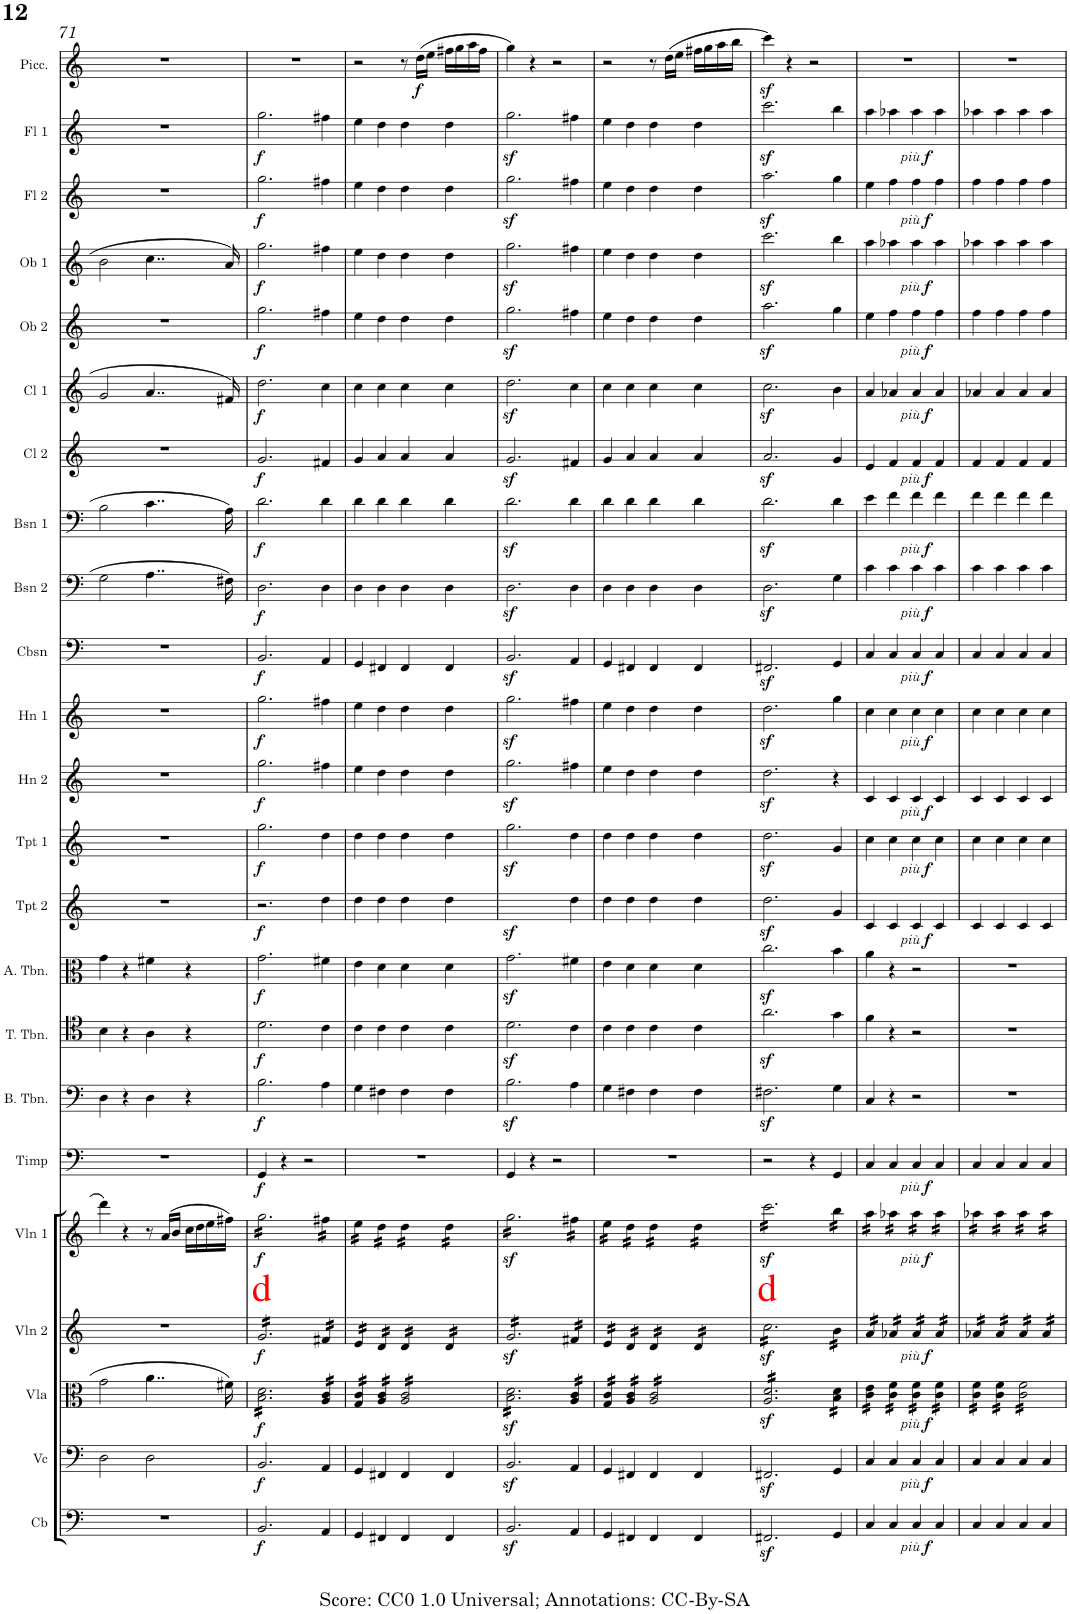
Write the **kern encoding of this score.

**kern	**dynam	**kern	**dynam	**kern	**dynam	**kern	**dynam	**kern	**text	**dynam	**kern	**dynam	**kern	**dynam	**kern	**dynam	**kern	**dynam	**kern	**dynam	**kern	**dynam	**kern	**dynam	**kern	**dynam	**kern	**dynam	**kern	**dynam	**kern	**dynam	**kern	**dynam	**kern	**dynam	**kern	**dynam	**kern	**dynam	**kern	**dynam	**kern	**dynam	**kern	**dynam
*part23	*part23	*part22	*part22	*part21	*part21	*part20	*part20	*part19	*part19	*part19	*part18	*part18	*part17	*part17	*part16	*part16	*part15	*part15	*part14	*part14	*part13	*part13	*part12	*part12	*part11	*part11	*part10	*part10	*part9	*part9	*part8	*part8	*part7	*part7	*part6	*part6	*part5	*part5	*part4	*part4	*part3	*part3	*part2	*part2	*part1	*part1
*staff23	*staff23	*staff22	*staff22	*staff21	*staff21	*staff20	*staff20	*staff19	*staff19	*staff19	*staff18	*staff18	*staff17	*staff17	*staff16	*staff16	*staff15	*staff15	*staff14	*staff14	*staff13	*staff13	*staff12	*staff12	*staff11	*staff11	*staff10	*staff10	*staff9	*staff9	*staff8	*staff8	*staff7	*staff7	*staff6	*staff6	*staff5	*staff5	*staff4	*staff4	*staff3	*staff3	*staff2	*staff2	*staff1	*staff1
*I"Contrabass	*	*I"Violoncello	*	*I"Viola	*	*I"Violin 2	*	*I"Violin 1	*	*	*I"Timpani	*	*I"Bass Trombone	*	*I"Tenor Trombone	*	*I"Alto Trombone	*	*I"C Trumpet 2	*	*I"C Trumpet 1	*	*I"C Horn 2	*	*I"C Horn 1	*	*I"Contrabassoon	*	*I"Bassoon 2	*	*I"Bassoon 1	*	*I"C Clarinet 2	*	*I"C Clarinet 1	*	*I"Oboe 2	*	*I"Oboe 1	*	*I"Flute 2	*	*I"Flute 1	*	*I"Piccolo	*
*I'Cb	*	*I'Vc	*	*I'Vla	*	*I'Vln 2	*	*I'Vln 1	*	*	*I'Timp	*	*I'B. Tbn.	*	*I'T. Tbn.	*	*I'A. Tbn.	*	*I'Tpt 2	*	*I'Tpt 1	*	*I'Hn 2	*	*I'Hn 1	*	*I'Cbsn	*	*I'Bsn 2	*	*I'Bsn 1	*	*I'Cl 2	*	*I'Cl 1	*	*I'Ob 2	*	*I'Ob 1	*	*I'Fl 2	*	*I'Fl 1	*	*I'Picc.	*
!!LO:PB:g=z
*clefF4	*	*clefF4	*	*clefC3	*	*clefG2	*	*clefG2	*	*	*clefF4	*	*clefF4	*	*clefC4	*	*clefC3	*	*clefG2	*	*clefG2	*	*clefG2	*	*clefG2	*	*clefF4	*	*clefF4	*	*clefF4	*	*clefG2	*	*clefG2	*	*clefG2	*	*clefG2	*	*clefG2	*	*clefG2	*	*clefG2	*
*Trd7c12	*	*	*	*	*	*	*	*	*	*	*	*	*	*	*	*	*	*	*	*	*	*	*Trd7c12	*	*Trd7c12	*	*Trd7c12	*	*	*	*	*	*Trd1c2	*	*Trd1c2	*	*	*	*	*	*	*	*	*	*Trd-7c-12	*
*k[]	*	*k[]	*	*k[]	*	*k[]	*	*k[]	*	*	*k[]	*	*k[]	*	*k[]	*	*k[]	*	*k[]	*	*k[]	*	*k[]	*	*k[]	*	*k[]	*	*k[]	*	*k[]	*	*k[]	*	*k[]	*	*k[]	*	*k[]	*	*k[]	*	*k[]	*	*k[]	*
*M4/4	*	*M4/4	*	*M4/4	*	*M4/4	*	*M4/4	*	*	*M4/4	*	*M4/4	*	*M4/4	*	*M4/4	*	*M4/4	*	*M4/4	*	*M4/4	*	*M4/4	*	*M4/4	*	*M4/4	*	*M4/4	*	*M4/4	*	*M4/4	*	*M4/4	*	*M4/4	*	*M4/4	*	*M4/4	*	*M4/4	*
*met(c)	*	*met(c)	*	*met(c)	*	*met(c)	*	*met(c)	*	*	*met(c)	*	*met(c)	*	*met(c)	*	*met(c)	*	*met(c)	*	*met(c)	*	*met(c)	*	*met(c)	*	*met(c)	*	*met(c)	*	*met(c)	*	*met(c)	*	*met(c)	*	*met(c)	*	*met(c)	*	*met(c)	*	*met(c)	*	*met(c)	*
=71	=71	=71	=71	=71	=71	=71	=71	=71	=71	=71	=71	=71	=71	=71	=71	=71	=71	=71	=71	=71	=71	=71	=71	=71	=71	=71	=71	=71	=71	=71	=71	=71	=71	=71	=71	=71	=71	=71	=71	=71	=71	=71	=71	=71	=71	=71
1r	.	2D\	.	2g\	.	1r	.	4ddd\	.	.	1r	.	4D\	.	4B\	.	4g\	.	1r	.	1r	.	1r	.	1r	.	1r	.	2G\	.	2B\	.	1r	.	2g/	.	1r	.	2b\	.	1r	.	1r	.	1r	.
.	.	.	.	.	.	.	.	4r	.	.	.	.	4r	.	4r	.	4r	.	.	.	.	.	.	.	.	.	.	.	.	.	.	.	.	.	.	.	.	.	.	.	.	.	.	.	.	.
.	.	2D\	.	4..a\	.	.	.	8r	.	.	.	.	4D\	.	4A\	.	4f#X\	.	.	.	.	.	.	.	.	.	.	.	4..A\	.	4..c\	.	.	.	4..a/	.	.	.	4..cc\	.	.	.	.	.	.	.
.	.	.	.	.	.	.	.	(16a/LL	.	.	.	.	.	.	.	.	.	.	.	.	.	.	.	.	.	.	.	.	.	.	.	.	.	.	.	.	.	.	.	.	.	.	.	.	.	.
.	.	.	.	.	.	.	.	16b/JJ	.	.	.	.	.	.	.	.	.	.	.	.	.	.	.	.	.	.	.	.	.	.	.	.	.	.	.	.	.	.	.	.	.	.	.	.	.	.
.	.	.	.	.	.	.	.	16cc\LL	.	.	.	.	4r	.	4r	.	4r	.	.	.	.	.	.	.	.	.	.	.	.	.	.	.	.	.	.	.	.	.	.	.	.	.	.	.	.	.
.	.	.	.	.	.	.	.	16dd\	.	.	.	.	.	.	.	.	.	.	.	.	.	.	.	.	.	.	.	.	.	.	.	.	.	.	.	.	.	.	.	.	.	.	.	.	.	.
.	.	.	.	.	.	.	.	16ee\	.	.	.	.	.	.	.	.	.	.	.	.	.	.	.	.	.	.	.	.	.	.	.	.	.	.	.	.	.	.	.	.	.	.	.	.	.	.
.	.	.	.	16f#X\	.	.	.	16ff#X\JJ)	.	.	.	.	.	.	.	.	.	.	.	.	.	.	.	.	.	.	.	.	16F#X\	.	16A\	.	.	.	16f#X/	.	.	.	16a/	.	.	.	.	.	.	.
=72	=72	=72	=72	=72	=72	=72	=72	=72	=72	=72	=72	=72	=72	=72	=72	=72	=72	=72	=72	=72	=72	=72	=72	=72	=72	=72	=72	=72	=72	=72	=72	=72	=72	=72	=72	=72	=72	=72	=72	=72	=72	=72	=72	=72	=72	=72
!	!LO:DY:b	!	!LO:DY:b	!	!LO:DY:b	!	!LO:DY:b	!	!LO:LY:b:color=#FF0000	!LO:DY:b	!	!LO:DY:b	!	!LO:DY:b	!	!LO:DY:b	!	!LO:DY:b	!	!LO:DY:b	!	!LO:DY:b	!	!LO:DY:b	!	!LO:DY:b	!	!LO:DY:b	!	!LO:DY:b	!	!LO:DY:b	!	!LO:DY:b	!	!LO:DY:b	!	!LO:DY:b	!	!LO:DY:b	!	!LO:DY:b	!	!LO:DY:b	!	!
*	*	*	*	*tremolo	*	*	*	*	*	*	*	*	*	*	*	*	*	*	*	*	*	*	*	*	*	*	*	*	*	*	*	*	*	*	*	*	*	*	*	*	*	*	*	*	*	*
*	*	*	*	*	*	*tremolo	*	*	*	*	*	*	*	*	*	*	*	*	*	*	*	*	*	*	*	*	*	*	*	*	*	*	*	*	*	*	*	*	*	*	*	*	*	*	*	*
*	*	*	*	*	*	*	*	*tremolo	*	*	*	*	*	*	*	*	*	*	*	*	*	*	*	*	*	*	*	*	*	*	*	*	*	*	*	*	*	*	*	*	*	*	*	*	*	*
2.BB/	f	2.BB/	f	16B\ 16d\LL	f	16g/LL	f	16gg\LL	d	f	4GG/	f	2.B\	f	2.d\	f	2.g\	f	2.r	f	2.gg\	f	2.gg\	f	2.gg\	f	2.BB/	f	2.D\	f	2.d\	f	2.g/	f	2.dd\	f	2.gg\	f	2.gg\	f	2.gg\	f	2.gg\	f	1r	.
.	.	.	.	16B\ 16d\	.	16g/	.	16gg\	.	.	.	.	.	.	.	.	.	.	.	.	.	.	.	.	.	.	.	.	.	.	.	.	.	.	.	.	.	.	.	.	.	.	.	.	.	.
.	.	.	.	16B\ 16d\	.	16g/	.	16gg\	.	.	.	.	.	.	.	.	.	.	.	.	.	.	.	.	.	.	.	.	.	.	.	.	.	.	.	.	.	.	.	.	.	.	.	.	.	.
.	.	.	.	16B\ 16d\	.	16g/	.	16gg\	.	.	.	.	.	.	.	.	.	.	.	.	.	.	.	.	.	.	.	.	.	.	.	.	.	.	.	.	.	.	.	.	.	.	.	.	.	.
.	.	.	.	16B\ 16d\	.	16g/	.	16gg\	.	.	4r	.	.	.	.	.	.	.	.	.	.	.	.	.	.	.	.	.	.	.	.	.	.	.	.	.	.	.	.	.	.	.	.	.	.	.
.	.	.	.	16B\ 16d\	.	16g/	.	16gg\	.	.	.	.	.	.	.	.	.	.	.	.	.	.	.	.	.	.	.	.	.	.	.	.	.	.	.	.	.	.	.	.	.	.	.	.	.	.
.	.	.	.	16B\ 16d\	.	16g/	.	16gg\	.	.	.	.	.	.	.	.	.	.	.	.	.	.	.	.	.	.	.	.	.	.	.	.	.	.	.	.	.	.	.	.	.	.	.	.	.	.
.	.	.	.	16B\ 16d\	.	16g/	.	16gg\	.	.	.	.	.	.	.	.	.	.	.	.	.	.	.	.	.	.	.	.	.	.	.	.	.	.	.	.	.	.	.	.	.	.	.	.	.	.
.	.	.	.	16B\ 16d\	.	16g/	.	16gg\	.	.	2r	.	.	.	.	.	.	.	.	.	.	.	.	.	.	.	.	.	.	.	.	.	.	.	.	.	.	.	.	.	.	.	.	.	.	.
.	.	.	.	16B\ 16d\	.	16g/	.	16gg\	.	.	.	.	.	.	.	.	.	.	.	.	.	.	.	.	.	.	.	.	.	.	.	.	.	.	.	.	.	.	.	.	.	.	.	.	.	.
.	.	.	.	16B\ 16d\	.	16g/	.	16gg\	.	.	.	.	.	.	.	.	.	.	.	.	.	.	.	.	.	.	.	.	.	.	.	.	.	.	.	.	.	.	.	.	.	.	.	.	.	.
.	.	.	.	16B\ 16d\JJ	.	16g/JJ	.	16gg\JJ	.	.	.	.	.	.	.	.	.	.	.	.	.	.	.	.	.	.	.	.	.	.	.	.	.	.	.	.	.	.	.	.	.	.	.	.	.	.
4AA/	.	4AA/	.	16A/ 16c/LL	.	16f#X/LL	.	16ff#X\LL	.	.	.	.	4A\	.	4c\	.	4f#X\	.	4dd\	.	4dd\	.	4ff#X\	.	4ff#X\	.	4AA/	.	4D\	.	4d\	.	4f#X/	.	4cc\	.	4ff#X\	.	4ff#X\	.	4ff#X\	.	4ff#X\	.	.	.
.	.	.	.	16A/ 16c/	.	16f#X/	.	16ff#X\	.	.	.	.	.	.	.	.	.	.	.	.	.	.	.	.	.	.	.	.	.	.	.	.	.	.	.	.	.	.	.	.	.	.	.	.	.	.
.	.	.	.	16A/ 16c/	.	16f#X/	.	16ff#X\	.	.	.	.	.	.	.	.	.	.	.	.	.	.	.	.	.	.	.	.	.	.	.	.	.	.	.	.	.	.	.	.	.	.	.	.	.	.
.	.	.	.	16A/ 16c/JJ	.	16f#X/JJ	.	16ff#X\JJ	.	.	.	.	.	.	.	.	.	.	.	.	.	.	.	.	.	.	.	.	.	.	.	.	.	.	.	.	.	.	.	.	.	.	.	.	.	.
=73	=73	=73	=73	=73	=73	=73	=73	=73	=73	=73	=73	=73	=73	=73	=73	=73	=73	=73	=73	=73	=73	=73	=73	=73	=73	=73	=73	=73	=73	=73	=73	=73	=73	=73	=73	=73	=73	=73	=73	=73	=73	=73	=73	=73	=73	=73
4GG/	.	4GG/	.	16G/ 16c/LL	.	16e/LL	.	16ee\LL	.	.	1r	.	4G\	.	4c\	.	4e\	.	4dd\	.	4dd\	.	4ee\	.	4ee\	.	4GG/	.	4D\	.	4d\	.	4g/	.	4cc\	.	4ee\	.	4ee\	.	4ee\	.	4ee\	.	2r	.
.	.	.	.	16G/ 16c/	.	16e/	.	16ee\	.	.	.	.	.	.	.	.	.	.	.	.	.	.	.	.	.	.	.	.	.	.	.	.	.	.	.	.	.	.	.	.	.	.	.	.	.	.
.	.	.	.	16G/ 16c/	.	16e/	.	16ee\	.	.	.	.	.	.	.	.	.	.	.	.	.	.	.	.	.	.	.	.	.	.	.	.	.	.	.	.	.	.	.	.	.	.	.	.	.	.
.	.	.	.	16G/ 16c/JJ	.	16e/JJ	.	16ee\JJ	.	.	.	.	.	.	.	.	.	.	.	.	.	.	.	.	.	.	.	.	.	.	.	.	.	.	.	.	.	.	.	.	.	.	.	.	.	.
4FF#X/	.	4FF#X/	.	16A/ 16c/LL	.	16d/LL	.	16dd\LL	.	.	.	.	4F#X\	.	4c\	.	4d\	.	4dd\	.	4dd\	.	4dd\	.	4dd\	.	4FF#X/	.	4D\	.	4d\	.	4a/	.	4cc\	.	4dd\	.	4dd\	.	4dd\	.	4dd\	.	.	.
.	.	.	.	16A/ 16c/	.	16d/	.	16dd\	.	.	.	.	.	.	.	.	.	.	.	.	.	.	.	.	.	.	.	.	.	.	.	.	.	.	.	.	.	.	.	.	.	.	.	.	.	.
.	.	.	.	16A/ 16c/	.	16d/	.	16dd\	.	.	.	.	.	.	.	.	.	.	.	.	.	.	.	.	.	.	.	.	.	.	.	.	.	.	.	.	.	.	.	.	.	.	.	.	.	.
.	.	.	.	16A/ 16c/JJ	.	16d/JJ	.	16dd\JJ	.	.	.	.	.	.	.	.	.	.	.	.	.	.	.	.	.	.	.	.	.	.	.	.	.	.	.	.	.	.	.	.	.	.	.	.	.	.
4FF#/	.	4FF#/	.	16A/ 16c/LL	.	16d/LL	.	16dd\LL	.	.	.	.	4F#\	.	4c\	.	4d\	.	4dd\	.	4dd\	.	4dd\	.	4dd\	.	4FF#/	.	4D\	.	4d\	.	4a/	.	4cc\	.	4dd\	.	4dd\	.	4dd\	.	4dd\	.	8r	.
.	.	.	.	16A/ 16c/	.	16d/	.	16dd\	.	.	.	.	.	.	.	.	.	.	.	.	.	.	.	.	.	.	.	.	.	.	.	.	.	.	.	.	.	.	.	.	.	.	.	.	.	.
!	!	!	!	!	!	!	!	!	!	!	!	!	!	!	!	!	!	!	!	!	!	!	!	!	!	!	!	!	!	!	!	!	!	!	!	!	!	!	!	!	!	!	!	!	!	!LO:DY:b
.	.	.	.	16A/ 16c/	.	16d/	.	16dd\	.	.	.	.	.	.	.	.	.	.	.	.	.	.	.	.	.	.	.	.	.	.	.	.	.	.	.	.	.	.	.	.	.	.	.	.	(16dd\LL	f
.	.	.	.	16A/ 16c/	.	16d/JJ	.	16dd\JJ	.	.	.	.	.	.	.	.	.	.	.	.	.	.	.	.	.	.	.	.	.	.	.	.	.	.	.	.	.	.	.	.	.	.	.	.	16ee\JJ	.
4FF#/	.	4FF#/	.	16A/ 16c/	.	16d/LL	.	16dd\LL	.	.	.	.	4F#\	.	4c\	.	4d\	.	4dd\	.	4dd\	.	4dd\	.	4dd\	.	4FF#/	.	4D\	.	4d\	.	4a/	.	4cc\	.	4dd\	.	4dd\	.	4dd\	.	4dd\	.	16ff#X\LL	.
.	.	.	.	16A/ 16c/	.	16d/	.	16dd\	.	.	.	.	.	.	.	.	.	.	.	.	.	.	.	.	.	.	.	.	.	.	.	.	.	.	.	.	.	.	.	.	.	.	.	.	16gg\	.
.	.	.	.	16A/ 16c/	.	16d/	.	16dd\	.	.	.	.	.	.	.	.	.	.	.	.	.	.	.	.	.	.	.	.	.	.	.	.	.	.	.	.	.	.	.	.	.	.	.	.	16aa\	.
.	.	.	.	16A/ 16c/JJ	.	16d/JJ	.	16dd\JJ	.	.	.	.	.	.	.	.	.	.	.	.	.	.	.	.	.	.	.	.	.	.	.	.	.	.	.	.	.	.	.	.	.	.	.	.	16ff#\JJ	.
=74	=74	=74	=74	=74	=74	=74	=74	=74	=74	=74	=74	=74	=74	=74	=74	=74	=74	=74	=74	=74	=74	=74	=74	=74	=74	=74	=74	=74	=74	=74	=74	=74	=74	=74	=74	=74	=74	=74	=74	=74	=74	=74	=74	=74	=74	=74
!	!	!	!	!	!	!	!	!	!	!	!	!	!	!	!	!	!	!	!	!LO:DY:b	!	!	!	!	!	!	!	!	!	!	!	!	!	!	!	!	!	!	!	!	!	!	!	!	!	!
2.BBz</	.	2.BBz</	.	16B\z< 16d\z<LL	.	16gz</LL	.	16ggz<\LL	.	.	4GG/	.	2.Bz<\	.	2.dz<\	.	2.gz<\	.	2.ryy	sf	2.ggz<\	.	2.ggz<\	.	2.ggz<\	.	2.BBz</	.	2.Dz<\	.	2.dz<\	.	2.gz</	.	2.ddz<\	.	2.ggz<\	.	2.ggz<\	.	2.ggz<\	.	2.ggz<\	.	4gg\)	.
.	.	.	.	16B\z< 16d\z<	.	16gz</	.	16ggz<\	.	.	.	.	.	.	.	.	.	.	.	.	.	.	.	.	.	.	.	.	.	.	.	.	.	.	.	.	.	.	.	.	.	.	.	.	.	.
.	.	.	.	16B\z< 16d\z<	.	16gz</	.	16ggz<\	.	.	.	.	.	.	.	.	.	.	.	.	.	.	.	.	.	.	.	.	.	.	.	.	.	.	.	.	.	.	.	.	.	.	.	.	.	.
.	.	.	.	16B\z< 16d\z<	.	16gz</	.	16ggz<\	.	.	.	.	.	.	.	.	.	.	.	.	.	.	.	.	.	.	.	.	.	.	.	.	.	.	.	.	.	.	.	.	.	.	.	.	.	.
.	.	.	.	16B\z< 16d\z<	.	16gz</	.	16ggz<\	.	.	4r	.	.	.	.	.	.	.	.	.	.	.	.	.	.	.	.	.	.	.	.	.	.	.	.	.	.	.	.	.	.	.	.	.	4r	.
.	.	.	.	16B\z< 16d\z<	.	16gz</	.	16ggz<\	.	.	.	.	.	.	.	.	.	.	.	.	.	.	.	.	.	.	.	.	.	.	.	.	.	.	.	.	.	.	.	.	.	.	.	.	.	.
.	.	.	.	16B\z< 16d\z<	.	16gz</	.	16ggz<\	.	.	.	.	.	.	.	.	.	.	.	.	.	.	.	.	.	.	.	.	.	.	.	.	.	.	.	.	.	.	.	.	.	.	.	.	.	.
.	.	.	.	16B\z< 16d\z<	.	16gz</	.	16ggz<\	.	.	.	.	.	.	.	.	.	.	.	.	.	.	.	.	.	.	.	.	.	.	.	.	.	.	.	.	.	.	.	.	.	.	.	.	.	.
.	.	.	.	16B\z< 16d\z<	.	16gz</	.	16ggz<\	.	.	2r	.	.	.	.	.	.	.	.	.	.	.	.	.	.	.	.	.	.	.	.	.	.	.	.	.	.	.	.	.	.	.	.	.	2r	.
.	.	.	.	16B\z< 16d\z<	.	16gz</	.	16ggz<\	.	.	.	.	.	.	.	.	.	.	.	.	.	.	.	.	.	.	.	.	.	.	.	.	.	.	.	.	.	.	.	.	.	.	.	.	.	.
.	.	.	.	16B\z< 16d\z<	.	16gz</	.	16ggz<\	.	.	.	.	.	.	.	.	.	.	.	.	.	.	.	.	.	.	.	.	.	.	.	.	.	.	.	.	.	.	.	.	.	.	.	.	.	.
.	.	.	.	16B\z< 16d\z<JJ	.	16gz</JJ	.	16ggz<\JJ	.	.	.	.	.	.	.	.	.	.	.	.	.	.	.	.	.	.	.	.	.	.	.	.	.	.	.	.	.	.	.	.	.	.	.	.	.	.
4AA/	.	4AA/	.	16A/ 16c/LL	.	16f#X/LL	.	16ff#X\LL	.	.	.	.	4A\	.	4c\	.	4f#X\	.	4dd\	.	4dd\	.	4ff#X\	.	4ff#X\	.	4AA/	.	4D\	.	4d\	.	4f#X/	.	4cc\	.	4ff#X\	.	4ff#X\	.	4ff#X\	.	4ff#X\	.	.	.
.	.	.	.	16A/ 16c/	.	16f#X/	.	16ff#X\	.	.	.	.	.	.	.	.	.	.	.	.	.	.	.	.	.	.	.	.	.	.	.	.	.	.	.	.	.	.	.	.	.	.	.	.	.	.
.	.	.	.	16A/ 16c/	.	16f#X/	.	16ff#X\	.	.	.	.	.	.	.	.	.	.	.	.	.	.	.	.	.	.	.	.	.	.	.	.	.	.	.	.	.	.	.	.	.	.	.	.	.	.
.	.	.	.	16A/ 16c/JJ	.	16f#X/JJ	.	16ff#X\JJ	.	.	.	.	.	.	.	.	.	.	.	.	.	.	.	.	.	.	.	.	.	.	.	.	.	.	.	.	.	.	.	.	.	.	.	.	.	.
=75	=75	=75	=75	=75	=75	=75	=75	=75	=75	=75	=75	=75	=75	=75	=75	=75	=75	=75	=75	=75	=75	=75	=75	=75	=75	=75	=75	=75	=75	=75	=75	=75	=75	=75	=75	=75	=75	=75	=75	=75	=75	=75	=75	=75	=75	=75
4GG/	.	4GG/	.	16G/ 16c/LL	.	16e/LL	.	16ee\LL	.	.	1r	.	4G\	.	4c\	.	4e\	.	4dd\	.	4dd\	.	4ee\	.	4ee\	.	4GG/	.	4D\	.	4d\	.	4g/	.	4cc\	.	4ee\	.	4ee\	.	4ee\	.	4ee\	.	2r	.
.	.	.	.	16G/ 16c/	.	16e/	.	16ee\	.	.	.	.	.	.	.	.	.	.	.	.	.	.	.	.	.	.	.	.	.	.	.	.	.	.	.	.	.	.	.	.	.	.	.	.	.	.
.	.	.	.	16G/ 16c/	.	16e/	.	16ee\	.	.	.	.	.	.	.	.	.	.	.	.	.	.	.	.	.	.	.	.	.	.	.	.	.	.	.	.	.	.	.	.	.	.	.	.	.	.
.	.	.	.	16G/ 16c/JJ	.	16e/JJ	.	16ee\JJ	.	.	.	.	.	.	.	.	.	.	.	.	.	.	.	.	.	.	.	.	.	.	.	.	.	.	.	.	.	.	.	.	.	.	.	.	.	.
4FF#X/	.	4FF#X/	.	16A/ 16c/LL	.	16d/LL	.	16dd\LL	.	.	.	.	4F#X\	.	4c\	.	4d\	.	4dd\	.	4dd\	.	4dd\	.	4dd\	.	4FF#X/	.	4D\	.	4d\	.	4a/	.	4cc\	.	4dd\	.	4dd\	.	4dd\	.	4dd\	.	.	.
.	.	.	.	16A/ 16c/	.	16d/	.	16dd\	.	.	.	.	.	.	.	.	.	.	.	.	.	.	.	.	.	.	.	.	.	.	.	.	.	.	.	.	.	.	.	.	.	.	.	.	.	.
.	.	.	.	16A/ 16c/	.	16d/	.	16dd\	.	.	.	.	.	.	.	.	.	.	.	.	.	.	.	.	.	.	.	.	.	.	.	.	.	.	.	.	.	.	.	.	.	.	.	.	.	.
.	.	.	.	16A/ 16c/JJ	.	16d/JJ	.	16dd\JJ	.	.	.	.	.	.	.	.	.	.	.	.	.	.	.	.	.	.	.	.	.	.	.	.	.	.	.	.	.	.	.	.	.	.	.	.	.	.
4FF#/	.	4FF#/	.	16A/ 16c/LL	.	16d/LL	.	16dd\LL	.	.	.	.	4F#\	.	4c\	.	4d\	.	4dd\	.	4dd\	.	4dd\	.	4dd\	.	4FF#/	.	4D\	.	4d\	.	4a/	.	4cc\	.	4dd\	.	4dd\	.	4dd\	.	4dd\	.	8r	.
.	.	.	.	16A/ 16c/	.	16d/	.	16dd\	.	.	.	.	.	.	.	.	.	.	.	.	.	.	.	.	.	.	.	.	.	.	.	.	.	.	.	.	.	.	.	.	.	.	.	.	.	.
.	.	.	.	16A/ 16c/	.	16d/	.	16dd\	.	.	.	.	.	.	.	.	.	.	.	.	.	.	.	.	.	.	.	.	.	.	.	.	.	.	.	.	.	.	.	.	.	.	.	.	(16dd\LL	.
.	.	.	.	16A/ 16c/	.	16d/JJ	.	16dd\JJ	.	.	.	.	.	.	.	.	.	.	.	.	.	.	.	.	.	.	.	.	.	.	.	.	.	.	.	.	.	.	.	.	.	.	.	.	16ee\JJ	.
4FF#/	.	4FF#/	.	16A/ 16c/	.	16d/LL	.	16dd\LL	.	.	.	.	4F#\	.	4c\	.	4d\	.	4dd\	.	4dd\	.	4dd\	.	4dd\	.	4FF#/	.	4D\	.	4d\	.	4a/	.	4cc\	.	4dd\	.	4dd\	.	4dd\	.	4dd\	.	16ff#X\LL	.
.	.	.	.	16A/ 16c/	.	16d/	.	16dd\	.	.	.	.	.	.	.	.	.	.	.	.	.	.	.	.	.	.	.	.	.	.	.	.	.	.	.	.	.	.	.	.	.	.	.	.	16gg\	.
.	.	.	.	16A/ 16c/	.	16d/	.	16dd\	.	.	.	.	.	.	.	.	.	.	.	.	.	.	.	.	.	.	.	.	.	.	.	.	.	.	.	.	.	.	.	.	.	.	.	.	16aa\	.
.	.	.	.	16A/ 16c/JJ	.	16d/JJ	.	16dd\JJ	.	.	.	.	.	.	.	.	.	.	.	.	.	.	.	.	.	.	.	.	.	.	.	.	.	.	.	.	.	.	.	.	.	.	.	.	16bb\JJ	.
=76	=76	=76	=76	=76	=76	=76	=76	=76	=76	=76	=76	=76	=76	=76	=76	=76	=76	=76	=76	=76	=76	=76	=76	=76	=76	=76	=76	=76	=76	=76	=76	=76	=76	=76	=76	=76	=76	=76	=76	=76	=76	=76	=76	=76	=76	=76
!	!	!	!	!	!	!	!	!	!LO:LY:b:color=#FF0000	!	!	!	!	!	!	!	!	!	!	!	!	!	!	!	!	!	!	!	!	!	!	!	!	!	!	!	!	!	!	!	!	!	!	!	!	!
2.FF#Xz</	.	2.FF#Xz</	.	16A/z< 16d/z<LL	.	16ccz<\LL	.	16cccz<\LL	d	.	2r	.	2.F#Xz<\	.	2.az<\	.	2.ccz<\	.	2.ddz<\	.	2.ddz<\	.	2.ddz<\	.	2.ddz<\	.	2.FF#Xz</	.	2.Dz<\	.	2.dz<\	.	2.az</	.	2.ccz<\	.	2.aaz<\	.	2.cccz<\	.	2.aaz<\	.	2.cccz<\	.	4cccz<\)	.
.	.	.	.	16A/z< 16d/z<	.	16ccz<\	.	16cccz<\	.	.	.	.	.	.	.	.	.	.	.	.	.	.	.	.	.	.	.	.	.	.	.	.	.	.	.	.	.	.	.	.	.	.	.	.	.	.
.	.	.	.	16A/z< 16d/z<	.	16ccz<\	.	16cccz<\	.	.	.	.	.	.	.	.	.	.	.	.	.	.	.	.	.	.	.	.	.	.	.	.	.	.	.	.	.	.	.	.	.	.	.	.	.	.
.	.	.	.	16A/z< 16d/z<	.	16ccz<\	.	16cccz<\	.	.	.	.	.	.	.	.	.	.	.	.	.	.	.	.	.	.	.	.	.	.	.	.	.	.	.	.	.	.	.	.	.	.	.	.	.	.
.	.	.	.	16A/z< 16d/z<	.	16ccz<\	.	16cccz<\	.	.	.	.	.	.	.	.	.	.	.	.	.	.	.	.	.	.	.	.	.	.	.	.	.	.	.	.	.	.	.	.	.	.	.	.	4r	.
.	.	.	.	16A/z< 16d/z<	.	16ccz<\	.	16cccz<\	.	.	.	.	.	.	.	.	.	.	.	.	.	.	.	.	.	.	.	.	.	.	.	.	.	.	.	.	.	.	.	.	.	.	.	.	.	.
.	.	.	.	16A/z< 16d/z<	.	16ccz<\	.	16cccz<\	.	.	.	.	.	.	.	.	.	.	.	.	.	.	.	.	.	.	.	.	.	.	.	.	.	.	.	.	.	.	.	.	.	.	.	.	.	.
.	.	.	.	16A/z< 16d/z<	.	16ccz<\	.	16cccz<\	.	.	.	.	.	.	.	.	.	.	.	.	.	.	.	.	.	.	.	.	.	.	.	.	.	.	.	.	.	.	.	.	.	.	.	.	.	.
.	.	.	.	16A/z< 16d/z<	.	16ccz<\	.	16cccz<\	.	.	4r	.	.	.	.	.	.	.	.	.	.	.	.	.	.	.	.	.	.	.	.	.	.	.	.	.	.	.	.	.	.	.	.	.	2r	.
.	.	.	.	16A/z< 16d/z<	.	16ccz<\	.	16cccz<\	.	.	.	.	.	.	.	.	.	.	.	.	.	.	.	.	.	.	.	.	.	.	.	.	.	.	.	.	.	.	.	.	.	.	.	.	.	.
.	.	.	.	16A/z< 16d/z<	.	16ccz<\	.	16cccz<\	.	.	.	.	.	.	.	.	.	.	.	.	.	.	.	.	.	.	.	.	.	.	.	.	.	.	.	.	.	.	.	.	.	.	.	.	.	.
.	.	.	.	16A/z< 16d/z<JJ	.	16ccz<\JJ	.	16cccz<\JJ	.	.	.	.	.	.	.	.	.	.	.	.	.	.	.	.	.	.	.	.	.	.	.	.	.	.	.	.	.	.	.	.	.	.	.	.	.	.
4GG/	.	4GG/	.	16B\ 16d\LL	.	16b\LL	.	16bb\LL	.	.	4GG/	.	4G\	.	4g\	.	4b\	.	4g/	.	4g/	.	4r	.	4gg\	.	4GG/	.	4G\	.	4d\	.	4g/	.	4b\	.	4gg\	.	4bb\	.	4gg\	.	4bb\	.	.	.
.	.	.	.	16B\ 16d\	.	16b\	.	16bb\	.	.	.	.	.	.	.	.	.	.	.	.	.	.	.	.	.	.	.	.	.	.	.	.	.	.	.	.	.	.	.	.	.	.	.	.	.	.
.	.	.	.	16B\ 16d\	.	16b\	.	16bb\	.	.	.	.	.	.	.	.	.	.	.	.	.	.	.	.	.	.	.	.	.	.	.	.	.	.	.	.	.	.	.	.	.	.	.	.	.	.
.	.	.	.	16B\ 16d\JJ	.	16b\JJ	.	16bb\JJ	.	.	.	.	.	.	.	.	.	.	.	.	.	.	.	.	.	.	.	.	.	.	.	.	.	.	.	.	.	.	.	.	.	.	.	.	.	.
=77	=77	=77	=77	=77	=77	=77	=77	=77	=77	=77	=77	=77	=77	=77	=77	=77	=77	=77	=77	=77	=77	=77	=77	=77	=77	=77	=77	=77	=77	=77	=77	=77	=77	=77	=77	=77	=77	=77	=77	=77	=77	=77	=77	=77	=77	=77
4C/	.	4C/	.	16c\ 16e\LL	.	16a/LL	.	16aa\LL	.	.	4C/	.	4C/	.	4f\	.	4a\	.	4c/	.	4cc\	.	4c/	.	4cc\	.	4C/	.	4c\	.	4e\	.	4e/	.	4a/	.	4ee\	.	4aa\	.	4ee\	.	4aa\	.	1r	.
.	.	.	.	16c\ 16e\	.	16a/	.	16aa\	.	.	.	.	.	.	.	.	.	.	.	.	.	.	.	.	.	.	.	.	.	.	.	.	.	.	.	.	.	.	.	.	.	.	.	.	.	.
.	.	.	.	16c\ 16e\	.	16a/	.	16aa\	.	.	.	.	.	.	.	.	.	.	.	.	.	.	.	.	.	.	.	.	.	.	.	.	.	.	.	.	.	.	.	.	.	.	.	.	.	.
.	.	.	.	16c\ 16e\JJ	.	16a/JJ	.	16aa\JJ	.	.	.	.	.	.	.	.	.	.	.	.	.	.	.	.	.	.	.	.	.	.	.	.	.	.	.	.	.	.	.	.	.	.	.	.	.	.
4C/	.	4C/	.	16c\ 16f\LL	.	16a-X/LL	.	16aa-X\LL	.	.	4C/	.	4r	.	4r	.	4r	.	4c/	.	4cc\	.	4c/	.	4cc\	.	4C/	.	4c\	.	4f\	.	4f/	.	4a-X/	.	4ff\	.	4aa-X\	.	4ff\	.	4aa-X\	.	.	.
.	.	.	.	16c\ 16f\	.	16a-X/	.	16aa-X\	.	.	.	.	.	.	.	.	.	.	.	.	.	.	.	.	.	.	.	.	.	.	.	.	.	.	.	.	.	.	.	.	.	.	.	.	.	.
.	.	.	.	16c\ 16f\	.	16a-X/	.	16aa-X\	.	.	.	.	.	.	.	.	.	.	.	.	.	.	.	.	.	.	.	.	.	.	.	.	.	.	.	.	.	.	.	.	.	.	.	.	.	.
.	.	.	.	16c\ 16f\JJ	.	16a-X/JJ	.	16aa-X\JJ	.	.	.	.	.	.	.	.	.	.	.	.	.	.	.	.	.	.	.	.	.	.	.	.	.	.	.	.	.	.	.	.	.	.	.	.	.	.
!	!LO:DY:b	!	!	!	!	!	!	!	!	!	!	!	!	!	!	!	!	!	!	!	!	!	!	!	!	!	!	!	!	!	!	!	!	!	!	!	!	!	!	!	!	!	!	!	!	!
!	!LO:DY:n=1:b	!	!LO:DY:b	!	!	!	!	!	!	!	!	!	!	!	!	!	!	!	!	!	!	!	!	!	!	!	!	!	!	!	!	!	!	!	!	!	!	!	!	!	!	!	!	!	!	!
!	!	!	!LO:DY:n=1:b	!	!LO:DY:b	!	!	!	!	!	!	!	!	!	!	!	!	!	!	!	!	!	!	!	!	!	!	!	!	!	!	!	!	!	!	!	!	!	!	!	!	!	!	!	!	!
!	!	!	!	!	!LO:DY:n=1:b	!	!LO:DY:b	!	!	!	!	!	!	!	!	!	!	!	!	!	!	!	!	!	!	!	!	!	!	!	!	!	!	!	!	!	!	!	!	!	!	!	!	!	!	!
!	!	!	!	!	!	!	!LO:DY:n=1:b	!	!	!LO:DY:b	!	!	!	!	!	!	!	!	!	!	!	!	!	!	!	!	!	!	!	!	!	!	!	!	!	!	!	!	!	!	!	!	!	!	!	!
!	!	!	!	!	!	!	!	!	!	!LO:DY:n=1:b	!	!LO:DY:b	!	!	!	!	!	!	!	!	!	!	!	!	!	!	!	!	!	!	!	!	!	!	!	!	!	!	!	!	!	!	!	!	!	!
!	!	!	!	!	!	!	!	!	!	!	!	!LO:DY:n=1:b	!	!	!	!	!	!	!	!LO:DY:b	!	!	!	!	!	!	!	!	!	!	!	!	!	!	!	!	!	!	!	!	!	!	!	!	!	!
!	!	!	!	!	!	!	!	!	!	!	!	!	!	!	!	!	!	!	!	!LO:DY:n=1:b	!	!LO:DY:b	!	!	!	!	!	!	!	!	!	!	!	!	!	!	!	!	!	!	!	!	!	!	!	!
!	!	!	!	!	!	!	!	!	!	!	!	!	!	!	!	!	!	!	!	!	!	!LO:DY:n=1:b	!	!LO:DY:b	!	!	!	!	!	!	!	!	!	!	!	!	!	!	!	!	!	!	!	!	!	!
!	!	!	!	!	!	!	!	!	!	!	!	!	!	!	!	!	!	!	!	!	!	!	!	!LO:DY:n=1:b	!	!LO:DY:b	!	!	!	!	!	!	!	!	!	!	!	!	!	!	!	!	!	!	!	!
!	!	!	!	!	!	!	!	!	!	!	!	!	!	!	!	!	!	!	!	!	!	!	!	!	!	!LO:DY:n=1:b	!	!LO:DY:b	!	!	!	!	!	!	!	!	!	!	!	!	!	!	!	!	!	!
!	!	!	!	!	!	!	!	!	!	!	!	!	!	!	!	!	!	!	!	!	!	!	!	!	!	!	!	!LO:DY:n=1:b	!	!LO:DY:b	!	!	!	!	!	!	!	!	!	!	!	!	!	!	!	!
!	!	!	!	!	!	!	!	!	!	!	!	!	!	!	!	!	!	!	!	!	!	!	!	!	!	!	!	!	!	!LO:DY:n=1:b	!	!LO:DY:b	!	!	!	!	!	!	!	!	!	!	!	!	!	!
!	!	!	!	!	!	!	!	!	!	!	!	!	!	!	!	!	!	!	!	!	!	!	!	!	!	!	!	!	!	!	!	!LO:DY:n=1:b	!	!LO:DY:b	!	!	!	!	!	!	!	!	!	!	!	!
!	!	!	!	!	!	!	!	!	!	!	!	!	!	!	!	!	!	!	!	!	!	!	!	!	!	!	!	!	!	!	!	!	!	!LO:DY:n=1:b	!	!LO:DY:b	!	!	!	!	!	!	!	!	!	!
!	!	!	!	!	!	!	!	!	!	!	!	!	!	!	!	!	!	!	!	!	!	!	!	!	!	!	!	!	!	!	!	!	!	!	!	!LO:DY:n=1:b	!	!LO:DY:b	!	!	!	!	!	!	!	!
!	!	!	!	!	!	!	!	!	!	!	!	!	!	!	!	!	!	!	!	!	!	!	!	!	!	!	!	!	!	!	!	!	!	!	!	!	!	!LO:DY:n=1:b	!	!LO:DY:b	!	!	!	!	!	!
!	!	!	!	!	!	!	!	!	!	!	!	!	!	!	!	!	!	!	!	!	!	!	!	!	!	!	!	!	!	!	!	!	!	!	!	!	!	!	!	!LO:DY:n=1:b	!	!LO:DY:b	!	!	!	!
!	!	!	!	!	!	!	!	!	!	!	!	!	!	!	!	!	!	!	!	!	!	!	!	!	!	!	!	!	!	!	!	!	!	!	!	!	!	!	!	!	!	!LO:DY:n=1:b	!	!LO:DY:b	!	!
!	!	!	!	!	!	!	!	!	!	!	!	!	!	!	!	!	!	!	!	!	!	!	!	!	!	!	!	!	!	!	!	!	!	!	!	!	!	!	!	!	!	!	!	!LO:DY:n=1:b	!	!
4C/	other-dynamics f	4C/	other-dynamics f	16c\ 16f\LL	other-dynamics f	16a-/LL	other-dynamics f	16aa-\LL	.	other-dynamics f	4C/	other-dynamics f	2r	.	2r	.	2r	.	4c/	other-dynamics f	4cc\	other-dynamics f	4c/	other-dynamics f	4cc\	other-dynamics f	4C/	other-dynamics f	4c\	other-dynamics f	4f\	other-dynamics f	4f/	other-dynamics f	4a-/	other-dynamics f	4ff\	other-dynamics f	4aa-\	other-dynamics f	4ff\	other-dynamics f	4aa-\	other-dynamics f	.	.
.	.	.	.	16c\ 16f\	.	16a-/	.	16aa-\	.	.	.	.	.	.	.	.	.	.	.	.	.	.	.	.	.	.	.	.	.	.	.	.	.	.	.	.	.	.	.	.	.	.	.	.	.	.
.	.	.	.	16c\ 16f\	.	16a-/	.	16aa-\	.	.	.	.	.	.	.	.	.	.	.	.	.	.	.	.	.	.	.	.	.	.	.	.	.	.	.	.	.	.	.	.	.	.	.	.	.	.
.	.	.	.	16c\ 16f\JJ	.	16a-/JJ	.	16aa-\JJ	.	.	.	.	.	.	.	.	.	.	.	.	.	.	.	.	.	.	.	.	.	.	.	.	.	.	.	.	.	.	.	.	.	.	.	.	.	.
4C/	.	4C/	.	16c\ 16f\LL	.	16a-/LL	.	16aa-\LL	.	.	4C/	.	.	.	.	.	.	.	4c/	.	4cc\	.	4c/	.	4cc\	.	4C/	.	4c\	.	4f\	.	4f/	.	4a-/	.	4ff\	.	4aa-\	.	4ff\	.	4aa-\	.	.	.
.	.	.	.	16c\ 16f\	.	16a-/	.	16aa-\	.	.	.	.	.	.	.	.	.	.	.	.	.	.	.	.	.	.	.	.	.	.	.	.	.	.	.	.	.	.	.	.	.	.	.	.	.	.
.	.	.	.	16c\ 16f\	.	16a-/	.	16aa-\	.	.	.	.	.	.	.	.	.	.	.	.	.	.	.	.	.	.	.	.	.	.	.	.	.	.	.	.	.	.	.	.	.	.	.	.	.	.
.	.	.	.	16c\ 16f\JJ	.	16a-/JJ	.	16aa-\JJ	.	.	.	.	.	.	.	.	.	.	.	.	.	.	.	.	.	.	.	.	.	.	.	.	.	.	.	.	.	.	.	.	.	.	.	.	.	.
=78	=78	=78	=78	=78	=78	=78	=78	=78	=78	=78	=78	=78	=78	=78	=78	=78	=78	=78	=78	=78	=78	=78	=78	=78	=78	=78	=78	=78	=78	=78	=78	=78	=78	=78	=78	=78	=78	=78	=78	=78	=78	=78	=78	=78	=78	=78
4C/	.	4C/	.	16c\ 16f\LL	.	16a-X/LL	.	16aa-X\LL	.	.	4C/	.	1r	.	1r	.	1r	.	4c/	.	4cc\	.	4c/	.	4cc\	.	4C/	.	4c\	.	4f\	.	4f/	.	4a-X/	.	4ff\	.	4aa-X\	.	4ff\	.	4aa-X\	.	1r	.
.	.	.	.	16c\ 16f\	.	16a-X/	.	16aa-X\	.	.	.	.	.	.	.	.	.	.	.	.	.	.	.	.	.	.	.	.	.	.	.	.	.	.	.	.	.	.	.	.	.	.	.	.	.	.
.	.	.	.	16c\ 16f\	.	16a-X/	.	16aa-X\	.	.	.	.	.	.	.	.	.	.	.	.	.	.	.	.	.	.	.	.	.	.	.	.	.	.	.	.	.	.	.	.	.	.	.	.	.	.
.	.	.	.	16c\ 16f\JJ	.	16a-X/JJ	.	16aa-X\JJ	.	.	.	.	.	.	.	.	.	.	.	.	.	.	.	.	.	.	.	.	.	.	.	.	.	.	.	.	.	.	.	.	.	.	.	.	.	.
4C/	.	4C/	.	16c\ 16f\LL	.	16a-/LL	.	16aa-\LL	.	.	4C/	.	.	.	.	.	.	.	4c/	.	4cc\	.	4c/	.	4cc\	.	4C/	.	4c\	.	4f\	.	4f/	.	4a-/	.	4ff\	.	4aa-\	.	4ff\	.	4aa-\	.	.	.
.	.	.	.	16c\ 16f\	.	16a-/	.	16aa-\	.	.	.	.	.	.	.	.	.	.	.	.	.	.	.	.	.	.	.	.	.	.	.	.	.	.	.	.	.	.	.	.	.	.	.	.	.	.
.	.	.	.	16c\ 16f\	.	16a-/	.	16aa-\	.	.	.	.	.	.	.	.	.	.	.	.	.	.	.	.	.	.	.	.	.	.	.	.	.	.	.	.	.	.	.	.	.	.	.	.	.	.
.	.	.	.	16c\ 16f\JJ	.	16a-/JJ	.	16aa-\JJ	.	.	.	.	.	.	.	.	.	.	.	.	.	.	.	.	.	.	.	.	.	.	.	.	.	.	.	.	.	.	.	.	.	.	.	.	.	.
4C/	.	4C/	.	16c\ 16f\LL	.	16a-/LL	.	16aa-\LL	.	.	4C/	.	.	.	.	.	.	.	4c/	.	4cc\	.	4c/	.	4cc\	.	4C/	.	4c\	.	4f\	.	4f/	.	4a-/	.	4ff\	.	4aa-\	.	4ff\	.	4aa-\	.	.	.
.	.	.	.	16c\ 16f\	.	16a-/	.	16aa-\	.	.	.	.	.	.	.	.	.	.	.	.	.	.	.	.	.	.	.	.	.	.	.	.	.	.	.	.	.	.	.	.	.	.	.	.	.	.
.	.	.	.	16c\ 16f\	.	16a-/	.	16aa-\	.	.	.	.	.	.	.	.	.	.	.	.	.	.	.	.	.	.	.	.	.	.	.	.	.	.	.	.	.	.	.	.	.	.	.	.	.	.
.	.	.	.	16c\ 16f\	.	16a-/JJ	.	16aa-\JJ	.	.	.	.	.	.	.	.	.	.	.	.	.	.	.	.	.	.	.	.	.	.	.	.	.	.	.	.	.	.	.	.	.	.	.	.	.	.
4C/	.	4C/	.	16c\ 16f\	.	16a-/LL	.	16aa-\LL	.	.	4C/	.	.	.	.	.	.	.	4c/	.	4cc\	.	4c/	.	4cc\	.	4C/	.	4c\	.	4f\	.	4f/	.	4a-/	.	4ff\	.	4aa-\	.	4ff\	.	4aa-\	.	.	.
.	.	.	.	16c\ 16f\	.	16a-/	.	16aa-\	.	.	.	.	.	.	.	.	.	.	.	.	.	.	.	.	.	.	.	.	.	.	.	.	.	.	.	.	.	.	.	.	.	.	.	.	.	.
.	.	.	.	16c\ 16f\	.	16a-/	.	16aa-\	.	.	.	.	.	.	.	.	.	.	.	.	.	.	.	.	.	.	.	.	.	.	.	.	.	.	.	.	.	.	.	.	.	.	.	.	.	.
.	.	.	.	16c\ 16f\JJ	.	16a-/JJ	.	16aa-\JJ	.	.	.	.	.	.	.	.	.	.	.	.	.	.	.	.	.	.	.	.	.	.	.	.	.	.	.	.	.	.	.	.	.	.	.	.	.	.
*	*	*	*	*	*	*	*	*Xtremolo	*	*	*	*	*	*	*	*	*	*	*	*	*	*	*	*	*	*	*	*	*	*	*	*	*	*	*	*	*	*	*	*	*	*	*	*	*	*
*	*	*	*	*	*	*Xtremolo	*	*	*	*	*	*	*	*	*	*	*	*	*	*	*	*	*	*	*	*	*	*	*	*	*	*	*	*	*	*	*	*	*	*	*	*	*	*	*	*
*	*	*	*	*Xtremolo	*	*	*	*	*	*	*	*	*	*	*	*	*	*	*	*	*	*	*	*	*	*	*	*	*	*	*	*	*	*	*	*	*	*	*	*	*	*	*	*	*	*
=	=	=	=	=	=	=	=	=	=	=	=	=	=	=	=	=	=	=	=	=	=	=	=	=	=	=	=	=	=	=	=	=	=	=	=	=	=	=	=	=	=	=	=	=	=	=
*-	*-	*-	*-	*-	*-	*-	*-	*-	*-	*-	*-	*-	*-	*-	*-	*-	*-	*-	*-	*-	*-	*-	*-	*-	*-	*-	*-	*-	*-	*-	*-	*-	*-	*-	*-	*-	*-	*-	*-	*-	*-	*-	*-	*-	*-	*-
